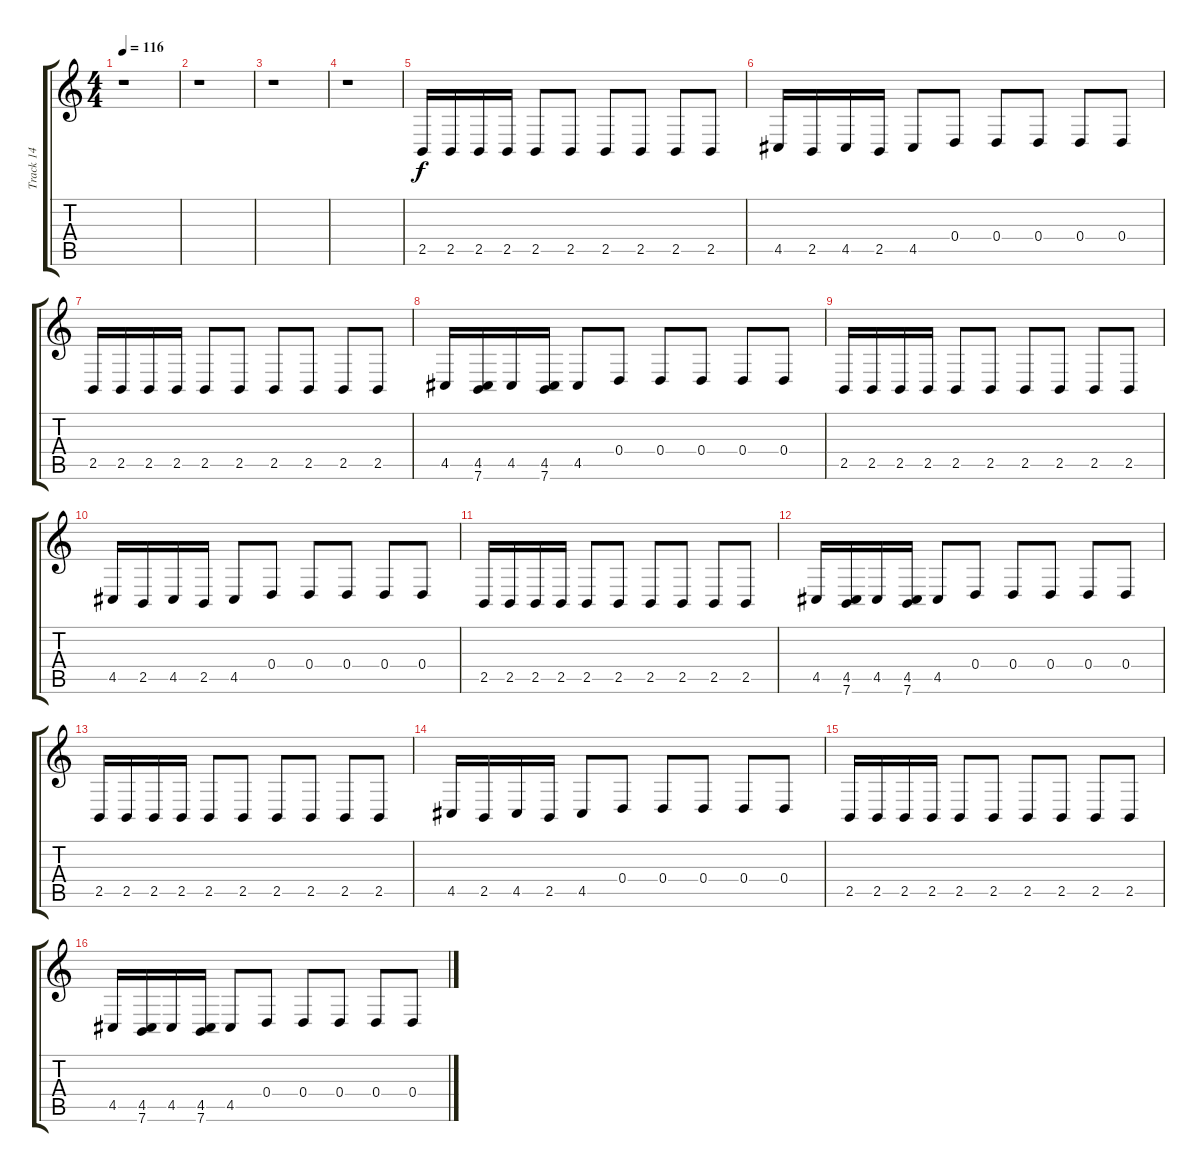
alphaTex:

\track ("Track 14" "Track 14") {instrument pizzicatostrings}
\staff {score tabs}
\tuning (E4 B3 G3 D3 A2 E2) {hide}
\ts (4 4)
\tempo 116
\clef g2
\ks c
r.1{dy f} |
r.1 |
r.1 |
r.1 |
2.5.16 2.5.16 2.5.16 2.5.16 2.5.8 2.5.8 2.5.8 2.5.8 2.5.8 2.5.8 |
4.5.16 2.5.16 4.5.16 2.5.16 4.5.8 0.4.8 0.4.8 0.4.8 0.4.8 0.4.8 |
2.5.16 2.5.16 2.5.16 2.5.16 2.5.8 2.5.8 2.5.8 2.5.8 2.5.8 2.5.8 |
4.5.16 (4.5 7.6).16 4.5.16 (4.5 7.6).16 4.5.8 0.4.8 0.4.8 0.4.8 0.4.8 0.4.8 |
2.5.16 2.5.16 2.5.16 2.5.16 2.5.8 2.5.8 2.5.8 2.5.8 2.5.8 2.5.8 |
4.5.16 2.5.16 4.5.16 2.5.16 4.5.8 0.4.8 0.4.8 0.4.8 0.4.8 0.4.8 |
2.5.16 2.5.16 2.5.16 2.5.16 2.5.8 2.5.8 2.5.8 2.5.8 2.5.8 2.5.8 |
4.5.16 (4.5 7.6).16 4.5.16 (4.5 7.6).16 4.5.8 0.4.8 0.4.8 0.4.8 0.4.8 0.4.8 |
2.5.16 2.5.16 2.5.16 2.5.16 2.5.8 2.5.8 2.5.8 2.5.8 2.5.8 2.5.8 |
4.5.16 2.5.16 4.5.16 2.5.16 4.5.8 0.4.8 0.4.8 0.4.8 0.4.8 0.4.8 |
2.5.16 2.5.16 2.5.16 2.5.16 2.5.8 2.5.8 2.5.8 2.5.8 2.5.8 2.5.8 |
4.5.16 (4.5 7.6).16 4.5.16 (4.5 7.6).16 4.5.8 0.4.8 0.4.8 0.4.8 0.4.8 0.4.8
